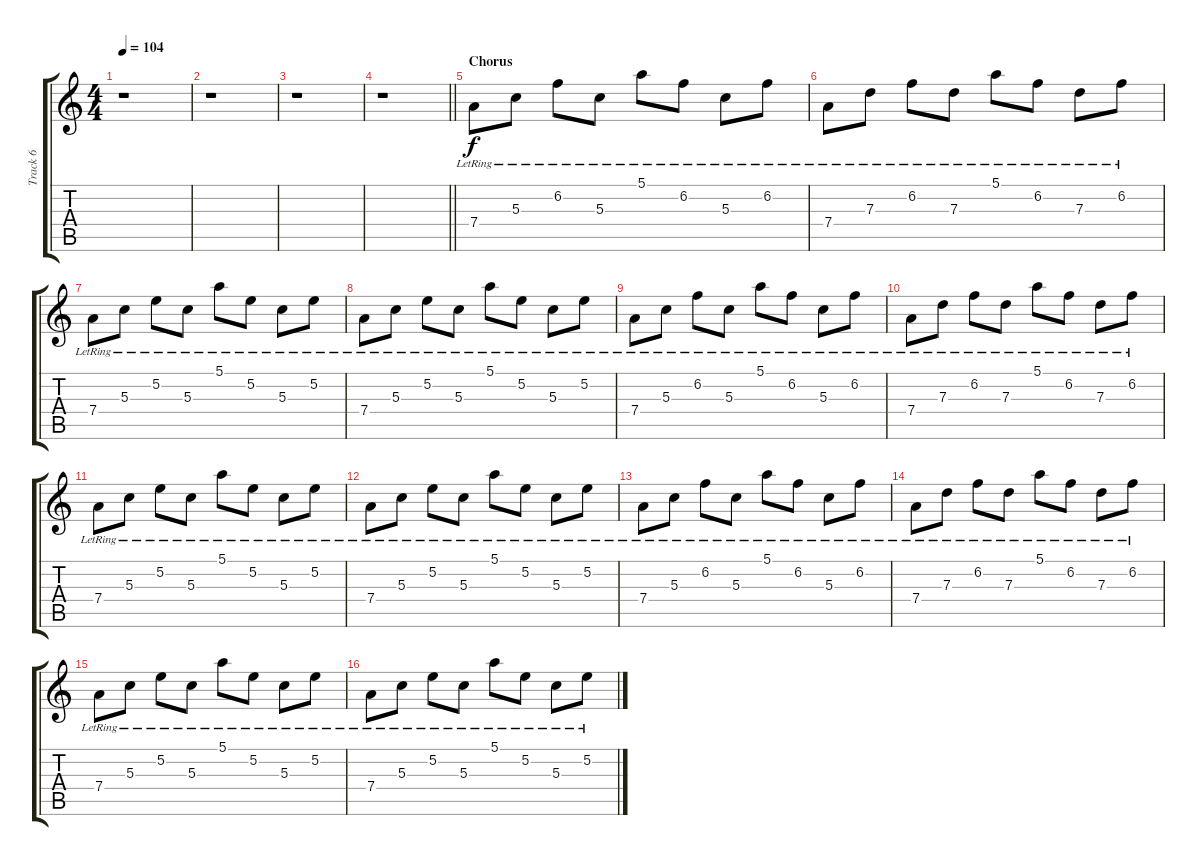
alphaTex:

\track ("Track 6" "Track 6") {instrument distortionguitar}
\staff {score tabs}
\tuning (E4 B3 G3 D3 A2 E2) {hide}
\ts (4 4)
\tempo 104
\clef g2
\ks c
r.1{dy f} |
r.1 |
r.1 |
\barLineRight lightlight
r.1 |
\section ("" "Chorus")
7.4{lr}.8{volume 5 instrument electricguitarjazz} 5.3{lr}.8 6.2{lr}.8 5.3{lr}.8 5.1{lr}.8 6.2{lr}.8 5.3{lr}.8 6.2{lr}.8 |
7.4{lr}.8 7.3{lr}.8 6.2{lr}.8 7.3{lr}.8 5.1{lr}.8 6.2{lr}.8 7.3{lr}.8 6.2{lr}.8 |
7.4{lr}.8 5.3{lr}.8 5.2{lr}.8 5.3{lr}.8 5.1{lr}.8 5.2{lr}.8 5.3{lr}.8 5.2{lr}.8 |
7.4{lr}.8 5.3{lr}.8 5.2{lr}.8 5.3{lr}.8 5.1{lr}.8 5.2{lr}.8 5.3{lr}.8 5.2{lr}.8 |
7.4{lr}.8 5.3{lr}.8 6.2{lr}.8 5.3{lr}.8 5.1{lr}.8 6.2{lr}.8 5.3{lr}.8 6.2{lr}.8 |
7.4{lr}.8 7.3{lr}.8 6.2{lr}.8 7.3{lr}.8 5.1{lr}.8 6.2{lr}.8 7.3{lr}.8 6.2{lr}.8 |
7.4{lr}.8 5.3{lr}.8 5.2{lr}.8 5.3{lr}.8 5.1{lr}.8 5.2{lr}.8 5.3{lr}.8 5.2{lr}.8 |
7.4{lr}.8 5.3{lr}.8 5.2{lr}.8 5.3{lr}.8 5.1{lr}.8 5.2{lr}.8 5.3{lr}.8 5.2{lr}.8 |
7.4{lr}.8 5.3{lr}.8 6.2{lr}.8 5.3{lr}.8 5.1{lr}.8 6.2{lr}.8 5.3{lr}.8 6.2{lr}.8 |
7.4{lr}.8 7.3{lr}.8 6.2{lr}.8 7.3{lr}.8 5.1{lr}.8 6.2{lr}.8 7.3{lr}.8 6.2{lr}.8 |
7.4{lr}.8 5.3{lr}.8 5.2{lr}.8 5.3{lr}.8 5.1{lr}.8 5.2{lr}.8 5.3{lr}.8 5.2{lr}.8 |
7.4{lr}.8 5.3{lr}.8 5.2{lr}.8 5.3{lr}.8 5.1{lr}.8 5.2{lr}.8 5.3{lr}.8 5.2{lr}.8
